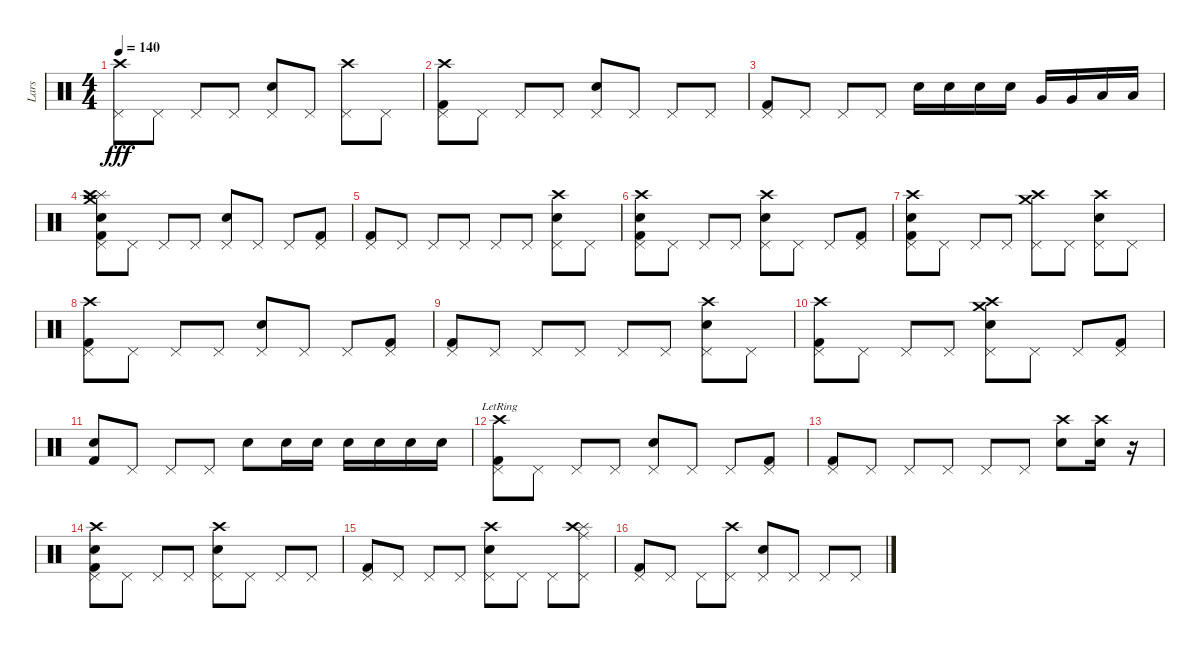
\track ("Lars" "Lars") {instrument percussion}
\staff {score}
\articulation defaults
\ts (4 4)
\tempo 140
\clef neutral
\ks c
("Crash high (hit)" "Pedal Hi-Hat (hit)").8{dy fff} "Pedal Hi-Hat (hit)".8 "Pedal Hi-Hat (hit)".8 "Pedal Hi-Hat (hit)".8 ("Pedal Hi-Hat (hit)" "Snare (hit) 2").8 "Pedal Hi-Hat (hit)".8 ("Crash high (hit)" "Pedal Hi-Hat (hit)").8 "Pedal Hi-Hat (hit)".8 |
("Crash high (hit)" "Pedal Hi-Hat (hit)" "Kick (hit) 2").8 "Pedal Hi-Hat (hit)".8 "Pedal Hi-Hat (hit)".8 "Pedal Hi-Hat (hit)".8 ("Pedal Hi-Hat (hit)" "Snare (hit) 2").8 "Pedal Hi-Hat (hit)".8 "Pedal Hi-Hat (hit)".8 "Pedal Hi-Hat (hit)".8 |
("Pedal Hi-Hat (hit)" "Kick (hit) 2").8 "Pedal Hi-Hat (hit)".8 "Pedal Hi-Hat (hit)".8 "Pedal Hi-Hat (hit)".8 "Snare (hit) 2".16 "Snare (hit) 2".16 "Snare (hit) 2".16 "Snare (hit) 2".16 "Very Low Tom (hit)".16 "Very Low Tom (hit)".16 "Low Floor Tom (hit)".16 "Low Floor Tom (hit)".16 |
("Crash medium (hit)" "Splash (hit)" "Pedal Hi-Hat (hit)" "Crash high (hit)" "Snare (hit) 2" "Kick (hit) 2").8 "Pedal Hi-Hat (hit)".8 "Pedal Hi-Hat (hit)".8 "Pedal Hi-Hat (hit)".8 ("Pedal Hi-Hat (hit)" "Snare (hit) 2").8 "Pedal Hi-Hat (hit)".8 "Pedal Hi-Hat (hit)".8 ("Pedal Hi-Hat (hit)" "Kick (hit) 2").8 |
("Pedal Hi-Hat (hit)" "Kick (hit) 2").8 "Pedal Hi-Hat (hit)".8 "Pedal Hi-Hat (hit)".8 "Pedal Hi-Hat (hit)".8 "Pedal Hi-Hat (hit)".8 "Pedal Hi-Hat (hit)".8 ("Crash high (hit)" "Pedal Hi-Hat (hit)" "Snare (hit) 2").8 "Pedal Hi-Hat (hit)".8 |
("Crash high (hit)" "Pedal Hi-Hat (hit)" "Snare (hit) 2" "Kick (hit) 2").8 "Pedal Hi-Hat (hit)".8 "Pedal Hi-Hat (hit)".8 "Pedal Hi-Hat (hit)".8 ("Crash high (hit)" "Pedal Hi-Hat (hit)" "Snare (hit) 2").8 "Pedal Hi-Hat (hit)".8 "Pedal Hi-Hat (hit)".8 ("Pedal Hi-Hat (hit)" "Kick (hit) 2").8 |
("Crash high (hit)" "Pedal Hi-Hat (hit)" "Snare (hit) 2" "Kick (hit) 2").8 "Pedal Hi-Hat (hit)".8 "Pedal Hi-Hat (hit)".8 "Pedal Hi-Hat (hit)".8 ("Crash medium (hit)" "Crash high (hit)" "Pedal Hi-Hat (hit)").8 "Pedal Hi-Hat (hit)".8 ("Crash high (hit)" "Pedal Hi-Hat (hit)" "Snare (hit) 2").8 "Pedal Hi-Hat (hit)".8 |
("Crash high (hit)" "Pedal Hi-Hat (hit)" "Kick (hit) 2").8 "Pedal Hi-Hat (hit)".8 "Pedal Hi-Hat (hit)".8 "Pedal Hi-Hat (hit)".8 ("Pedal Hi-Hat (hit)" "Snare (hit) 2").8 "Pedal Hi-Hat (hit)".8 "Pedal Hi-Hat (hit)".8 ("Pedal Hi-Hat (hit)" "Kick (hit) 2").8 |
("Pedal Hi-Hat (hit)" "Kick (hit) 2").8 "Pedal Hi-Hat (hit)".8 "Pedal Hi-Hat (hit)".8 "Pedal Hi-Hat (hit)".8 "Pedal Hi-Hat (hit)".8 "Pedal Hi-Hat (hit)".8 ("Crash high (hit)" "Pedal Hi-Hat (hit)" "Snare (hit) 2").8 "Pedal Hi-Hat (hit)".8 |
("Crash high (hit)" "Pedal Hi-Hat (hit)" "Kick (hit) 2").8 "Pedal Hi-Hat (hit)".8 "Pedal Hi-Hat (hit)".8 "Pedal Hi-Hat (hit)".8 ("Crash medium (hit)" "Crash high (hit)" "Pedal Hi-Hat (hit)" "Snare (hit) 2").8 "Pedal Hi-Hat (hit)".8 "Pedal Hi-Hat (hit)".8 ("Pedal Hi-Hat (hit)" "Kick (hit) 2").8 |
("Snare (hit) 2" "Kick (hit) 2").8 "Pedal Hi-Hat (hit)".8 "Pedal Hi-Hat (hit)".8 "Pedal Hi-Hat (hit)".8 "Snare (hit) 2".8 "Snare (hit) 2".16 "Snare (hit) 2".16 "Snare (hit) 2".16 "Snare (hit) 2".16 "Snare (hit) 2".16 "Snare (hit) 2".16 |
("Crash high (hit)"{lr} "Pedal Hi-Hat (hit)" "Kick (hit) 2").8 "Pedal Hi-Hat (hit)".8 "Pedal Hi-Hat (hit)".8 "Pedal Hi-Hat (hit)".8 ("Pedal Hi-Hat (hit)" "Snare (hit) 2").8 "Pedal Hi-Hat (hit)".8 "Pedal Hi-Hat (hit)".8 ("Pedal Hi-Hat (hit)" "Kick (hit) 2").8 |
("Pedal Hi-Hat (hit)" "Kick (hit) 2").8 "Pedal Hi-Hat (hit)".8 "Pedal Hi-Hat (hit)".8 "Pedal Hi-Hat (hit)".8 "Pedal Hi-Hat (hit)".8 "Pedal Hi-Hat (hit)".8 ("Crash high (hit)" "Snare (hit) 2").8 ("Crash high (hit)" "Snare (hit) 2").16 r.16 |
("Kick (hit) 2" "Crash high (hit)" "Pedal Hi-Hat (hit)" "Snare (hit) 2").8 "Pedal Hi-Hat (hit)".8 "Pedal Hi-Hat (hit)".8 "Pedal Hi-Hat (hit)".8 ("Crash high (hit)" "Pedal Hi-Hat (hit)" "Snare (hit) 2").8 "Pedal Hi-Hat (hit)".8 "Pedal Hi-Hat (hit)".8 "Pedal Hi-Hat (hit)".8 |
("Pedal Hi-Hat (hit)" "Kick (hit) 2").8 "Pedal Hi-Hat (hit)".8 "Pedal Hi-Hat (hit)".8 "Pedal Hi-Hat (hit)".8 ("Crash high (hit)" "Pedal Hi-Hat (hit)" "Snare (hit) 2").8 "Pedal Hi-Hat (hit)".8 "Pedal Hi-Hat (hit)".8 ("Splash (hit)" "Crash high (hit)" "Ride (middle)" "Pedal Hi-Hat (hit)").8 |
("Pedal Hi-Hat (hit)" "Kick (hit) 2").8 "Pedal Hi-Hat (hit)".8 "Pedal Hi-Hat (hit)".8 ("Crash high (hit)" "Pedal Hi-Hat (hit)").8 ("Pedal Hi-Hat (hit)" "Snare (hit) 2").8 "Pedal Hi-Hat (hit)".8 "Pedal Hi-Hat (hit)".8 "Pedal Hi-Hat (hit)".8
